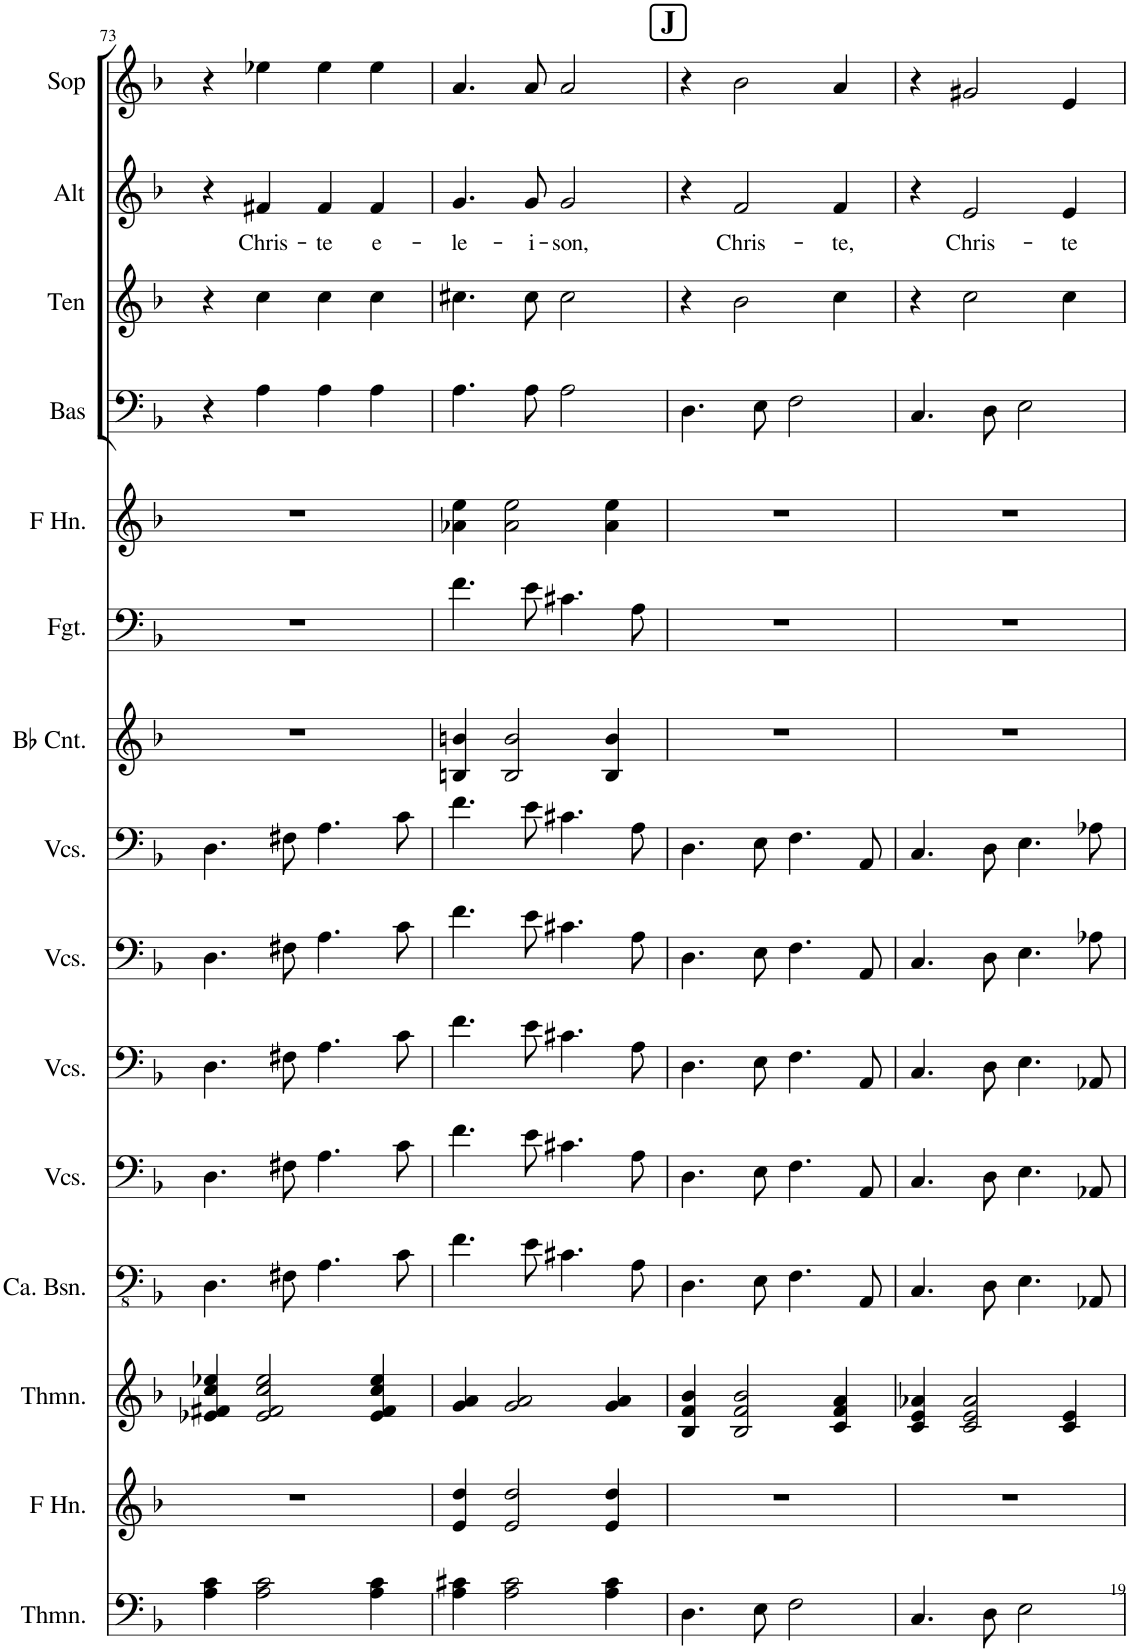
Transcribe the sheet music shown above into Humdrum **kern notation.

**kern	**kern	**kern	**kern	**kern	**kern	**kern	**kern	**kern	**kern	**kern	**kern	**kern	**kern	**text	**kern
*part15	*part14	*part13	*part12	*part11	*part10	*part9	*part8	*part7	*part6	*part5	*part4	*part3	*part2	*part2	*part1
*staff15	*staff14	*staff13	*staff12	*staff11	*staff10	*staff9	*staff8	*staff7	*staff6	*staff5	*staff4	*staff3	*staff2	*staff2	*staff1
*I"Theremin, Organ lh	*I"Hoorn in F, Horns 3,4 in F	*I"Theremin, Organ rh	*I"Contrabassen, Double Bass	*I"Violoncellos, Cello 2	*I"Violoncellos, Cello 1	*I"Violoncellos, Viola 2	*I"Violoncellos, Viola 1	*I"Cornet in Bb, Trumpet in F	*I"Fagot, Bassoon	*I"Hoorn in F, Horns 1,2 in F	*I"Bas	*I"Ten	*I"Alt	*	*I"Sop
*I'Thmn.	*I'F Hn.	*I'Thmn.	*I'Ca. Bsn.	*I'Vcs.	*I'Vcs.	*I'Vcs.	*I'Vcs.	*	*I'Fgt.	*I'F Hn.	*I'Bas	*I'Ten	*I'Alt	*	*I'Sop
!!LO:PB:g=z
*clefF4	*clefG2	*clefG2	*clefFv4	*clefF4	*clefF4	*clefF4	*clefF4	*clefG2	*clefF4	*clefG2	*clefF4	*clefG2	*clefG2	*	*clefG2
*	*Trd4c7	*	*	*	*	*	*	*Trd1c2	*	*Trd4c7	*	*Trd1c2	*Trd1c2	*	*
*k[b-]	*k[b-]	*k[b-]	*k[b-]	*k[b-]	*k[b-]	*k[b-]	*k[b-]	*k[b-]	*k[b-]	*k[b-]	*k[b-]	*k[b-]	*k[b-]	*	*k[b-]
*M4/4	*M4/4	*M4/4	*M4/4	*M4/4	*M4/4	*M4/4	*M4/4	*M4/4	*M4/4	*M4/4	*M4/4	*M4/4	*M4/4	*	*M4/4
*met(c)	*met(c)	*met(c)	*met(c)	*met(c)	*met(c)	*met(c)	*met(c)	*met(c)	*met(c)	*met(c)	*met(c)	*met(c)	*met(c)	*	*met(c)
=73	=73	=73	=73	=73	=73	=73	=73	=73	=73	=73	=73	=73	=73	=73	=73
4A\ 4c\	1r	4e-X/ 4f#X/ 4cc/ 4ee-X/	4.DD\	4.D\	4.D\	4.D\	4.D\	1r	1r	1r	4r	4r	4r	.	4r
!	!	!	!	!	!	!	!	!	!	!	!	!	!	!LO:LY:b	!
2A\ 2c\	.	2e-/ 2f#/ 2cc/ 2ee-/	.	.	.	.	.	.	.	.	4A\	4cc\	4f#X/	Chris-	4ee-X\
.	.	.	8FF#X\	8F#X\	8F#X\	8F#X\	8F#X\	.	.	.	.	.	.	.	.
!	!	!	!	!	!	!	!	!	!	!	!	!	!	!LO:LY:b	!
.	.	.	4.AA\	4.A\	4.A\	4.A\	4.A\	.	.	.	4A\	4cc\	4f#/	-te	4ee-\
!	!	!	!	!	!	!	!	!	!	!	!	!	!	!LO:LY:b	!
4A\ 4c\	.	4e-/ 4f#/ 4cc/ 4ee-/	.	.	.	.	.	.	.	.	4A\	4cc\	4f#/	e-	4ee-\
.	.	.	8C\	8c\	8c\	8c\	8c\	.	.	.	.	.	.	.	.
=74	=74	=74	=74	=74	=74	=74	=74	=74	=74	=74	=74	=74	=74	=74	=74
!	!	!	!	!	!	!	!	!	!	!	!	!	!	!LO:LY:b	!
4A\ 4c#X\	4e/ 4dd/	4g/ 4a/	4.F\	4.f\	4.f\	4.f\	4.f\	4Bn/ 4bn/	4.f\	4a-X\ 4ee\	4.A\	4.cc#X\	4.g/	-le-	4.a/
2A\ 2c#\	2e/ 2dd/	2g/ 2a/	.	.	.	.	.	2B/ 2b/	.	2a-\ 2ee\	.	.	.	.	.
!	!	!	!	!	!	!	!	!	!	!	!	!	!	!LO:LY:b	!
.	.	.	8E\	8e\	8e\	8e\	8e\	.	8e\	.	8A\	8cc#\	8g/	-i-	8a/
!	!	!	!	!	!	!	!	!	!	!	!	!	!	!LO:LY:b	!
.	.	.	4.C#X\	4.c#X\	4.c#X\	4.c#X\	4.c#X\	.	4.c#X\	.	2A\	2cc#\	2g/	-son,	2a/
4A\ 4c#\	4e/ 4dd/	4g/ 4a/	.	.	.	.	.	4B/ 4b/	.	4a-\ 4ee\	.	.	.	.	.
.	.	.	8AA\	8A\	8A\	8A\	8A\	.	8A\	.	.	.	.	.	.
!!LO:REH:place=s1:a:B:cj:fs=14:t=J
=75	=75	=75	=75	=75	=75	=75	=75	=75	=75	=75	=75	=75	=75	=75	=75
4.D\	1r	4B-/ 4f/ 4b-/	4.DD\	4.D\	4.D\	4.D\	4.D\	1r	1r	1r	4.D\	4r	4r	.	4r
!	!	!	!	!	!	!	!	!	!	!	!	!	!	!LO:LY:b	!
.	.	2B-/ 2f/ 2b-/	.	.	.	.	.	.	.	.	.	2b-\	2f/	Chris-	2b-\
8E\	.	.	8EE\	8E\	8E\	8E\	8E\	.	.	.	8E\	.	.	.	.
2F\	.	.	4.FF\	4.F\	4.F\	4.F\	4.F\	.	.	.	2F\	.	.	.	.
!	!	!	!	!	!	!	!	!	!	!	!	!	!	!LO:LY:b	!
.	.	4c/ 4f/ 4a/	.	.	.	.	.	.	.	.	.	4cc\	4f/	-te,	4a/
.	.	.	8AAA/	8AA/	8AA/	8AA/	8AA/	.	.	.	.	.	.	.	.
=76	=76	=76	=76	=76	=76	=76	=76	=76	=76	=76	=76	=76	=76	=76	=76
4.C/	1r	4c/ 4e/ 4a-X/	4.CC/	4.C/	4.C/	4.C/	4.C/	1r	1r	1r	4.C/	4r	4r	.	4r
!	!	!	!	!	!	!	!	!	!	!	!	!	!	!LO:LY:b	!
.	.	2c/ 2e/ 2a-/	.	.	.	.	.	.	.	.	.	2cc\	2e/	Chris-	2g#X/
8D\	.	.	8DD\	8D\	8D\	8D\	8D\	.	.	.	8D\	.	.	.	.
2E\	.	.	4.EE\	4.E\	4.E\	4.E\	4.E\	.	.	.	2E\	.	.	.	.
!	!	!	!	!	!	!	!	!	!	!	!	!	!	!LO:LY:b	!
.	.	4c/ 4e/	.	.	.	.	.	.	.	.	.	4cc\	4e/	-te	4e/
.	.	.	8AAA-X/	8AA-X/	8AA-X/	8A-X\	8A-X\	.	.	.	.	.	.	.	.
=	=	=	=	=	=	=	=	=	=	=	=	=	=	=	=
*-	*-	*-	*-	*-	*-	*-	*-	*-	*-	*-	*-	*-	*-	*-	*-
